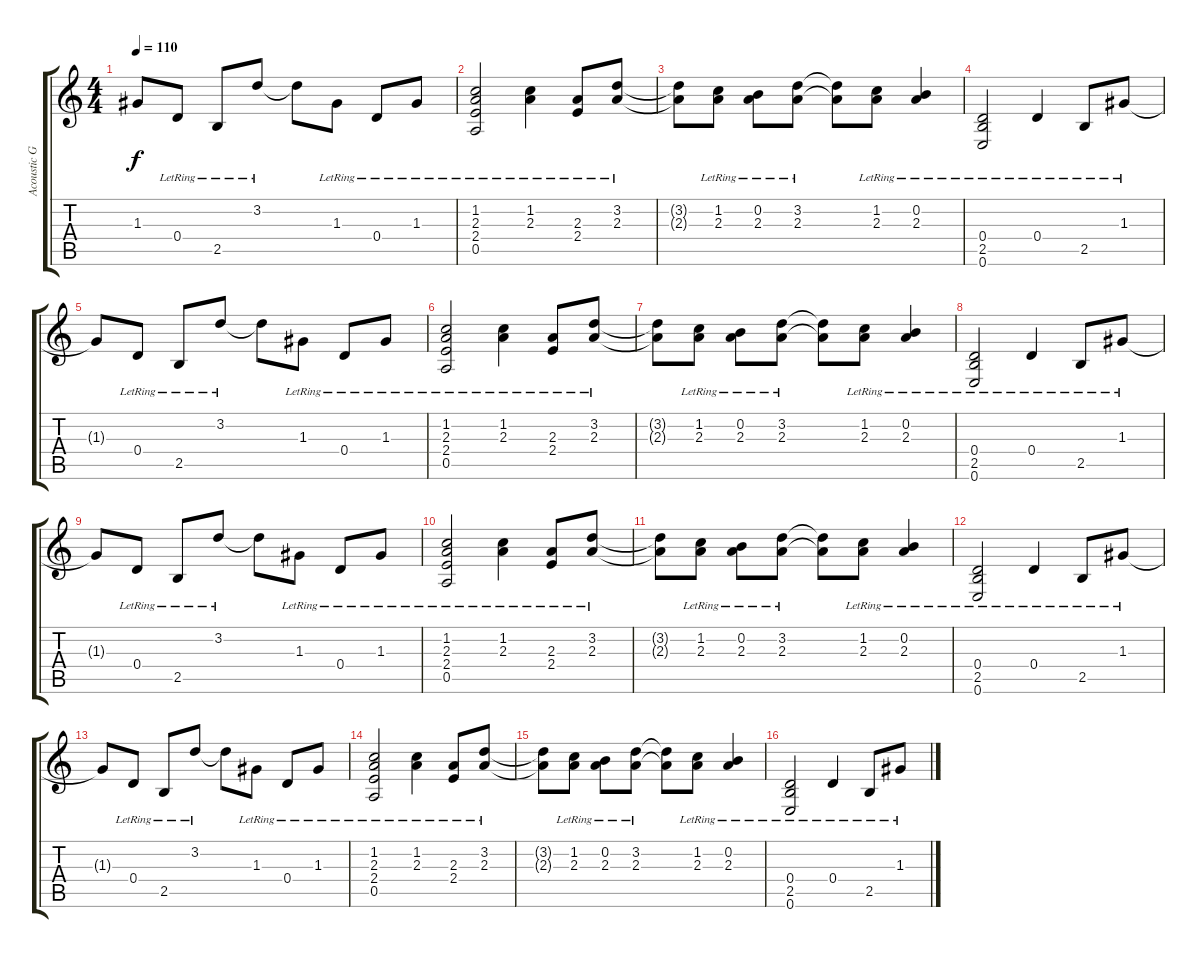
\track ("Acoustic Guitar" "Acoustic G") {instrument acousticguitarnylon}
\staff {score tabs}
\tuning (E4 B3 G3 D3 A2 E2) {hide}
\ts (4 4)
\tempo 110
\clef g2
\ks c
1.3{t}.8{dy f} 0.4{lr}.8 2.5{lr}.8 3.2{lr}.8 3.2{t}.8 1.3{lr}.8 0.4{lr}.8 1.3{lr}.8 |
(1.2{lr} 2.3{lr} 2.4{lr} 0.5{lr}).2 (1.2{lr} 2.3{lr}).4 (2.3{lr} 2.4{lr}).8 (3.2{lr} 2.3{lr}).8 |
(3.2{t} 2.3{t}).8 (1.2{lr} 2.3{lr}).8 (0.2{lr} 2.3{lr}).8 (3.2{lr} 2.3{lr}).8 (3.2{t} 2.3{t}).8 (1.2{lr} 2.3{lr}).8 (0.2{lr} 2.3{lr}).4 |
(0.4{lr} 2.5{lr} 0.6{lr}).2 0.4{lr}.4 2.5{lr}.8 1.3{lr}.8 |
1.3{t}.8 0.4{lr}.8 2.5{lr}.8 3.2{lr}.8 3.2{t}.8 1.3{lr}.8 0.4{lr}.8 1.3{lr}.8 |
(1.2{lr} 2.3{lr} 2.4{lr} 0.5{lr}).2 (1.2{lr} 2.3{lr}).4 (2.3{lr} 2.4{lr}).8 (3.2{lr} 2.3{lr}).8 |
(3.2{t} 2.3{t}).8 (1.2{lr} 2.3{lr}).8 (0.2{lr} 2.3{lr}).8 (3.2{lr} 2.3{lr}).8 (3.2{t} 2.3{t}).8 (1.2{lr} 2.3{lr}).8 (0.2{lr} 2.3{lr}).4 |
(0.4{lr} 2.5{lr} 0.6{lr}).2 0.4{lr}.4 2.5{lr}.8 1.3{lr}.8 |
1.3{t}.8 0.4{lr}.8 2.5{lr}.8 3.2{lr}.8 3.2{t}.8 1.3{lr}.8 0.4{lr}.8 1.3{lr}.8 |
(1.2{lr} 2.3{lr} 2.4{lr} 0.5{lr}).2 (1.2{lr} 2.3{lr}).4 (2.3{lr} 2.4{lr}).8 (3.2{lr} 2.3{lr}).8 |
(3.2{t} 2.3{t}).8 (1.2{lr} 2.3{lr}).8 (0.2{lr} 2.3{lr}).8 (3.2{lr} 2.3{lr}).8 (3.2{t} 2.3{t}).8 (1.2{lr} 2.3{lr}).8 (0.2{lr} 2.3{lr}).4 |
(0.4{lr} 2.5{lr} 0.6{lr}).2 0.4{lr}.4 2.5{lr}.8 1.3{lr}.8 |
1.3{t}.8 0.4{lr}.8 2.5{lr}.8 3.2{lr}.8 3.2{t}.8 1.3{lr}.8 0.4{lr}.8 1.3{lr}.8 |
(1.2{lr} 2.3{lr} 2.4{lr} 0.5{lr}).2 (1.2{lr} 2.3{lr}).4 (2.3{lr} 2.4{lr}).8 (3.2{lr} 2.3{lr}).8 |
(3.2{t} 2.3{t}).8 (1.2{lr} 2.3{lr}).8 (0.2{lr} 2.3{lr}).8 (3.2{lr} 2.3{lr}).8 (3.2{t} 2.3{t}).8 (1.2{lr} 2.3{lr}).8 (0.2{lr} 2.3{lr}).4 |
(0.4{lr} 2.5{lr} 0.6{lr}).2 0.4{lr}.4 2.5{lr}.8 1.3{lr}.8
